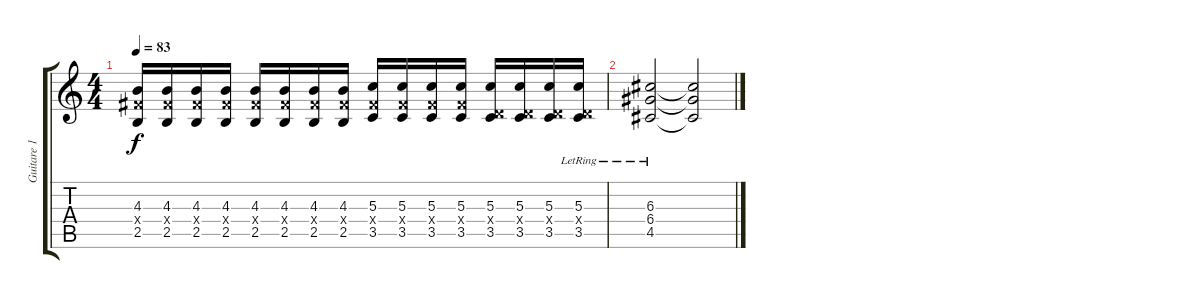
\track ("Guitare 1" "Guitare 1") {instrument electricguitarclean}
\staff {score tabs}
\tuning (E4 B3 G3 D3 A2 E2) {hide}
\ts (4 4)
\tempo 83
\clef g2
\ks c
(4.3 4.4{x} 2.5).16{dy f} (4.3 4.4{x} 2.5).16 (4.3 4.4{x} 2.5).16 (4.3 4.4{x} 2.5).16 (4.3 4.4{x} 2.5).16 (4.3 4.4{x} 2.5).16 (4.3 4.4{x} 2.5).16 (4.3 4.4{x} 2.5).16 (5.3 4.4{x} 3.5).16 (5.3 4.4{x} 3.5).16 (5.3 4.4{x} 3.5).16 (5.3 4.4{x} 3.5).16 (5.3 0.4{x} 3.5).16 (5.3 0.4{x} 3.5).16 (5.3 0.4{x} 3.5).16 (5.3{lr} 0.4{x} 3.5{lr}).16 |
(6.3{lr} 6.4{lr} 4.5{lr}).2 (6.3{t} 6.4{t} 4.5{t}).2
